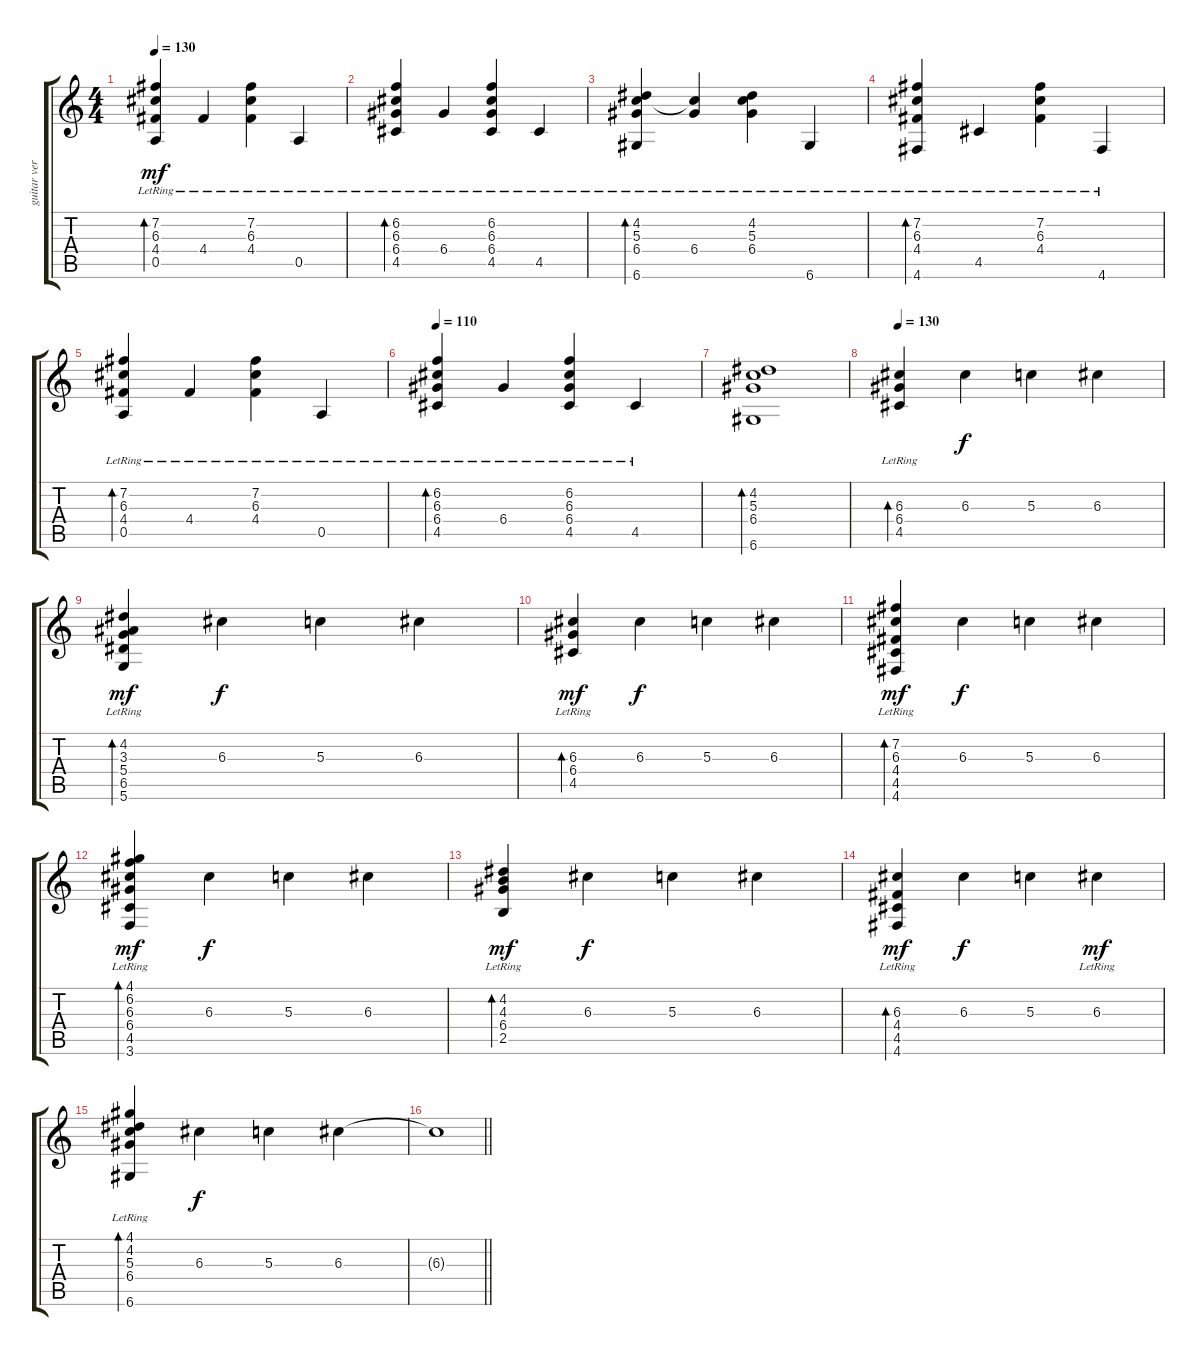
\track ("guitar version" "guitar ver") {instrument acousticguitarnylon}
\staff {score tabs}
\tuning (E4 B3 G3 D3 A2 D2) {hide}
\ts (4 4)
\tempo 130
\clef g2
\ks c
(7.2{lr} 6.3{lr} 4.4{lr} 0.5{lr}).4{bd 240 dy mf} 4.4{lr}.4 (7.2{lr} 6.3{lr} 4.4{lr}).4 0.5{lr}.4 |
(6.2{lr} 6.3{lr} 6.4{lr} 4.5{lr}).4{bd 240} 6.4{lr}.4 (6.2{lr} 6.3{lr} 6.4{lr} 4.5{lr}).4 4.5{lr}.4 |
(4.2 5.3{lr} 6.4{lr} 6.6{lr}).4{bd 240} (5.3{t} 6.4{lr}).4 (4.2{lr} 5.3{lr} 6.4{lr}).4 6.6{lr}.4 |
(7.2{lr} 6.3{lr} 4.4{lr} 4.6{lr}).4{bd 240} 4.5{lr}.4 (7.2{lr} 6.3{lr} 4.4{lr}).4 4.6{lr}.4 |
(7.2{lr} 6.3{lr} 4.4{lr} 0.5{lr}).4{bd 240} 4.4{lr}.4 (7.2{lr} 6.3{lr} 4.4{lr}).4 0.5{lr}.4 |
\tempo 110
(6.2{lr} 6.3{lr} 6.4{lr} 4.5{lr}).4{bd 240} 6.4{lr}.4 (6.2{lr} 6.3{lr} 6.4{lr} 4.5{lr}).4 4.5{lr}.4 |
(4.2 5.3 6.4 6.6).1{bd 240} |
\tempo 130
(6.3{lr} 6.4{lr} 4.5{lr}).4{bd 240} 6.3.4{dy f} 5.3.4 6.3.4 |
(4.2{lr} 3.3 5.4{lr} 6.5{lr} 5.6{lr}).4{bd 240 dy mf} 6.3.4{dy f} 5.3.4 6.3.4 |
(6.3{lr} 6.4 4.5{lr}).4{bd 240 dy mf} 6.3.4{dy f} 5.3.4 6.3.4 |
(7.2{lr} 6.3{lr} 4.4 4.5{lr} 4.6{lr}).4{bd 240 dy mf} 6.3.4{dy f} 5.3.4 6.3.4 |
(4.1 6.2{lr} 6.3{lr} 6.4{lr} 4.5{lr} 3.6{lr}).4{bd 240 dy mf} 6.3.4{dy f} 5.3.4 6.3.4 |
(4.2{lr} 4.3{lr} 6.4{lr} 2.5{lr}).4{bd 240 dy mf} 6.3.4{dy f} 5.3.4 6.3.4 |
(6.3{lr} 4.4{lr} 4.5{lr} 4.6{lr}).4{bd 240 dy mf} 6.3.4{dy f} 5.3.4 6.3{lr}.4{dy mf} |
(4.1 4.2{lr} 5.3{lr} 6.4{lr} 6.6{lr}).4{bd 240} 6.3.4{dy f} 5.3.4 6.3.4 |
\barLineRight lightlight
6.3{t}.1
